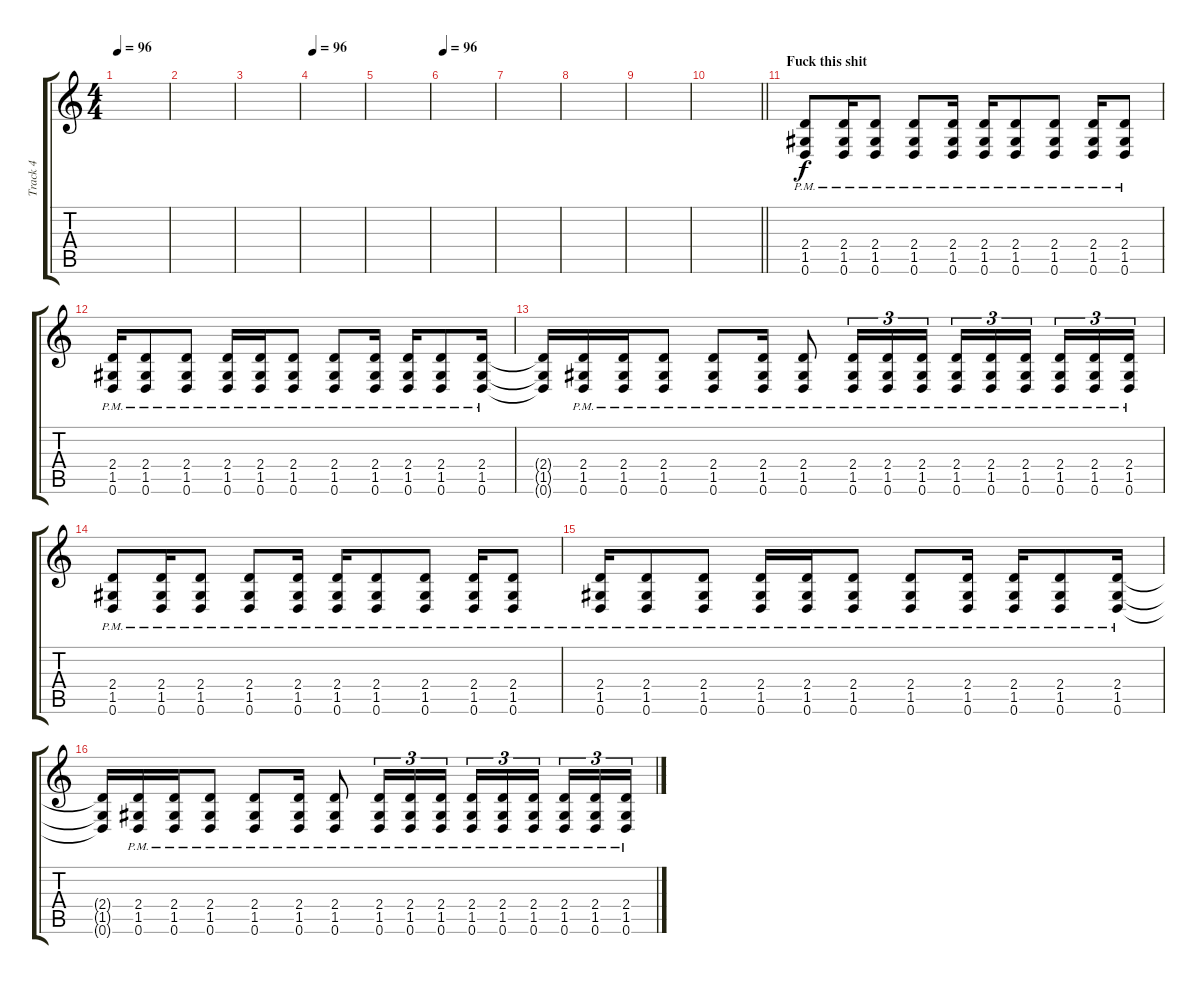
\track ("Track 4" "Track 4") {instrument electricguitarjazz}
\staff {score tabs}
\tuning (D4 A3 F3 C3 G2 D2) {hide}
\ts (4 4)
\tempo 96
\clef g2
\ks c
|
|
|
\tempo 96
|
|
\tempo 96
|
|
|
|
\barLineRight lightlight
|
\section ("" "Fuck this shit")
(2.4{pm} 1.5{pm} 0.6{pm}).8{instrument distortionguitar} (2.4{pm} 1.5{pm} 0.6{pm}).16 (2.4{pm} 1.5{pm} 0.6{pm}).8 (2.4{pm} 1.5{pm} 0.6{pm}).8 (2.4{pm} 1.5{pm} 0.6{pm}).16 (2.4{pm} 1.5{pm} 0.6{pm}).16 (2.4{pm} 1.5{pm} 0.6{pm}).8 (2.4{pm} 1.5{pm} 0.6{pm}).8 (2.4{pm} 1.5{pm} 0.6{pm}).16 (2.4{pm} 1.5{pm} 0.6{pm}).8 |
(2.4{pm} 1.5{pm} 0.6{pm}).16 (2.4{pm} 1.5{pm} 0.6{pm}).8 (2.4{pm} 1.5{pm} 0.6{pm}).8 (2.4{pm} 1.5{pm} 0.6{pm}).16 (2.4{pm} 1.5{pm} 0.6{pm}).16 (2.4{pm} 1.5{pm} 0.6{pm}).8 (2.4{pm} 1.5{pm} 0.6{pm}).8 (2.4{pm} 1.5{pm} 0.6{pm}).16 (2.4{pm} 1.5{pm} 0.6{pm}).16 (2.4{pm} 1.5{pm} 0.6{pm}).8 (2.4{pm} 1.5{pm} 0.6{pm}).16 |
(2.4{t} 1.5{t} 0.6{t}).16 (2.4{pm} 1.5{pm} 0.6{pm}).16 (2.4{pm} 1.5{pm} 0.6{pm}).16 (2.4{pm} 1.5{pm} 0.6{pm}).8 (2.4{pm} 1.5{pm} 0.6{pm}).8 (2.4{pm} 1.5{pm} 0.6{pm}).16 (2.4{pm} 1.5{pm} 0.6{pm}).8 (2.4{pm} 1.5{pm} 0.6{pm}).16{tu (3 2)} (2.4{pm} 1.5{pm} 0.6{pm}).16{tu (3 2)} (2.4{pm} 1.5{pm} 0.6{pm}).16{tu (3 2)} (2.4{pm} 1.5{pm} 0.6{pm}).16{tu (3 2)} (2.4{pm} 1.5{pm} 0.6{pm}).16{tu (3 2)} (2.4{pm} 1.5{pm} 0.6{pm}).16{tu (3 2) beam splitsecondary} (2.4{pm} 1.5{pm} 0.6{pm}).16{tu (3 2)} (2.4{pm} 1.5{pm} 0.6{pm}).16{tu (3 2)} (2.4{pm} 1.5{pm} 0.6{pm}).16{tu (3 2)} |
(2.4{pm} 1.5{pm} 0.6{pm}).8 (2.4{pm} 1.5{pm} 0.6{pm}).16 (2.4{pm} 1.5{pm} 0.6{pm}).8 (2.4{pm} 1.5{pm} 0.6{pm}).8 (2.4{pm} 1.5{pm} 0.6{pm}).16 (2.4{pm} 1.5{pm} 0.6{pm}).16 (2.4{pm} 1.5{pm} 0.6{pm}).8 (2.4{pm} 1.5{pm} 0.6{pm}).8 (2.4{pm} 1.5{pm} 0.6{pm}).16 (2.4{pm} 1.5{pm} 0.6{pm}).8 |
(2.4{pm} 1.5{pm} 0.6{pm}).16 (2.4{pm} 1.5{pm} 0.6{pm}).8 (2.4{pm} 1.5{pm} 0.6{pm}).8 (2.4{pm} 1.5{pm} 0.6{pm}).16 (2.4{pm} 1.5{pm} 0.6{pm}).16 (2.4{pm} 1.5{pm} 0.6{pm}).8 (2.4{pm} 1.5{pm} 0.6{pm}).8 (2.4{pm} 1.5{pm} 0.6{pm}).16 (2.4{pm} 1.5{pm} 0.6{pm}).16 (2.4{pm} 1.5{pm} 0.6{pm}).8 (2.4{pm} 1.5{pm} 0.6{pm}).16 |
(2.4{t} 1.5{t} 0.6{t}).16 (2.4{pm} 1.5{pm} 0.6{pm}).16 (2.4{pm} 1.5{pm} 0.6{pm}).16 (2.4{pm} 1.5{pm} 0.6{pm}).8 (2.4{pm} 1.5{pm} 0.6{pm}).8 (2.4{pm} 1.5{pm} 0.6{pm}).16 (2.4{pm} 1.5{pm} 0.6{pm}).8 (2.4{pm} 1.5{pm} 0.6{pm}).16{tu (3 2)} (2.4{pm} 1.5{pm} 0.6{pm}).16{tu (3 2)} (2.4{pm} 1.5{pm} 0.6{pm}).16{tu (3 2)} (2.4{pm} 1.5{pm} 0.6{pm}).16{tu (3 2)} (2.4{pm} 1.5{pm} 0.6{pm}).16{tu (3 2)} (2.4{pm} 1.5{pm} 0.6{pm}).16{tu (3 2) beam splitsecondary} (2.4{pm} 1.5{pm} 0.6{pm}).16{tu (3 2)} (2.4{pm} 1.5{pm} 0.6{pm}).16{tu (3 2)} (2.4{pm} 1.5{pm} 0.6{pm}).16{tu (3 2)}
